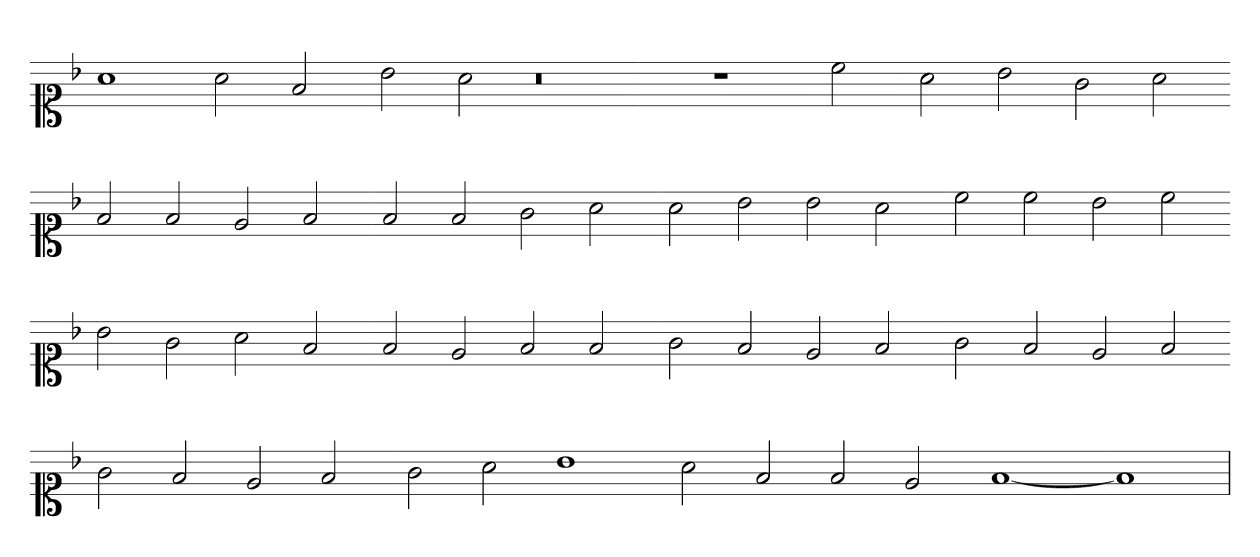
**kern
*part1
*staff1
*clefC1
*k[b-]
=
1a
2a
2f
=-
2b-
2a
0r
1r
2cc
=-
2a
2b-
2g
2a
=-
2f
2f
2e
2f
=-
2f
2f
2g
2a
=-
2a
2b-
2b-
2a
=-
2cc
2cc
2b-
2cc
=-
2b-
2g
2a
2f
=-
2f
2e
2f
2f
=-
2g
2f
2e
2f
=-
2g
2f
2e
2f
=-
2g
2f
2e
2f
=-
2g
2a
1b-
=-
2a
2f
2f
2e
=-
[1f
=1-
1f]
=
*-
